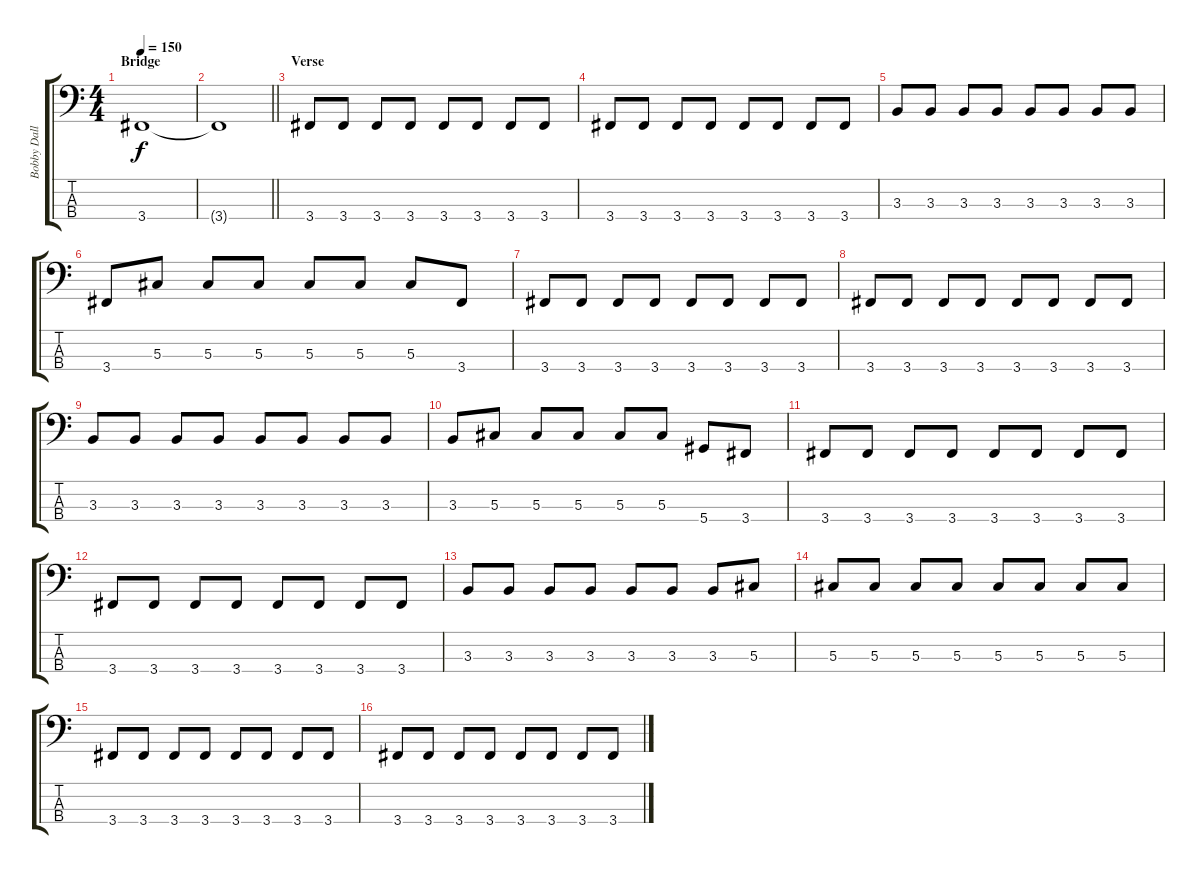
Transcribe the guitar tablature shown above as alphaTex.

\track ("Bobby Dall" "Bobby Dall") {instrument electricbassfinger}
\staff {score tabs}
\tuning (Gb2 Db2 Ab1 Eb1) {hide}
\ts (4 4)
\section ("" "Bridge")
\tempo 150
\clef f4
\ks c
3.4.1{dy f} |
\barLineRight lightlight
3.4{t}.1 |
\section ("" "Verse")
3.4.8 3.4.8 3.4.8 3.4.8 3.4.8 3.4.8 3.4.8 3.4.8 |
3.4.8 3.4.8 3.4.8 3.4.8 3.4.8 3.4.8 3.4.8 3.4.8 |
3.3.8 3.3.8 3.3.8 3.3.8 3.3.8 3.3.8 3.3.8 3.3.8 |
3.4.8 5.3.8 5.3.8 5.3.8 5.3.8 5.3.8 5.3.8 3.4.8 |
3.4.8 3.4.8 3.4.8 3.4.8 3.4.8 3.4.8 3.4.8 3.4.8 |
3.4.8 3.4.8 3.4.8 3.4.8 3.4.8 3.4.8 3.4.8 3.4.8 |
3.3.8 3.3.8 3.3.8 3.3.8 3.3.8 3.3.8 3.3.8 3.3.8 |
3.3.8 5.3.8 5.3.8 5.3.8 5.3.8 5.3.8 5.4.8 3.4.8 |
3.4.8 3.4.8 3.4.8 3.4.8 3.4.8 3.4.8 3.4.8 3.4.8 |
3.4.8 3.4.8 3.4.8 3.4.8 3.4.8 3.4.8 3.4.8 3.4.8 |
3.3.8 3.3.8 3.3.8 3.3.8 3.3.8 3.3.8 3.3.8 5.3.8 |
5.3.8 5.3.8 5.3.8 5.3.8 5.3.8 5.3.8 5.3.8 5.3.8 |
3.4.8 3.4.8 3.4.8 3.4.8 3.4.8 3.4.8 3.4.8 3.4.8 |
3.4.8 3.4.8 3.4.8 3.4.8 3.4.8 3.4.8 3.4.8 3.4.8
